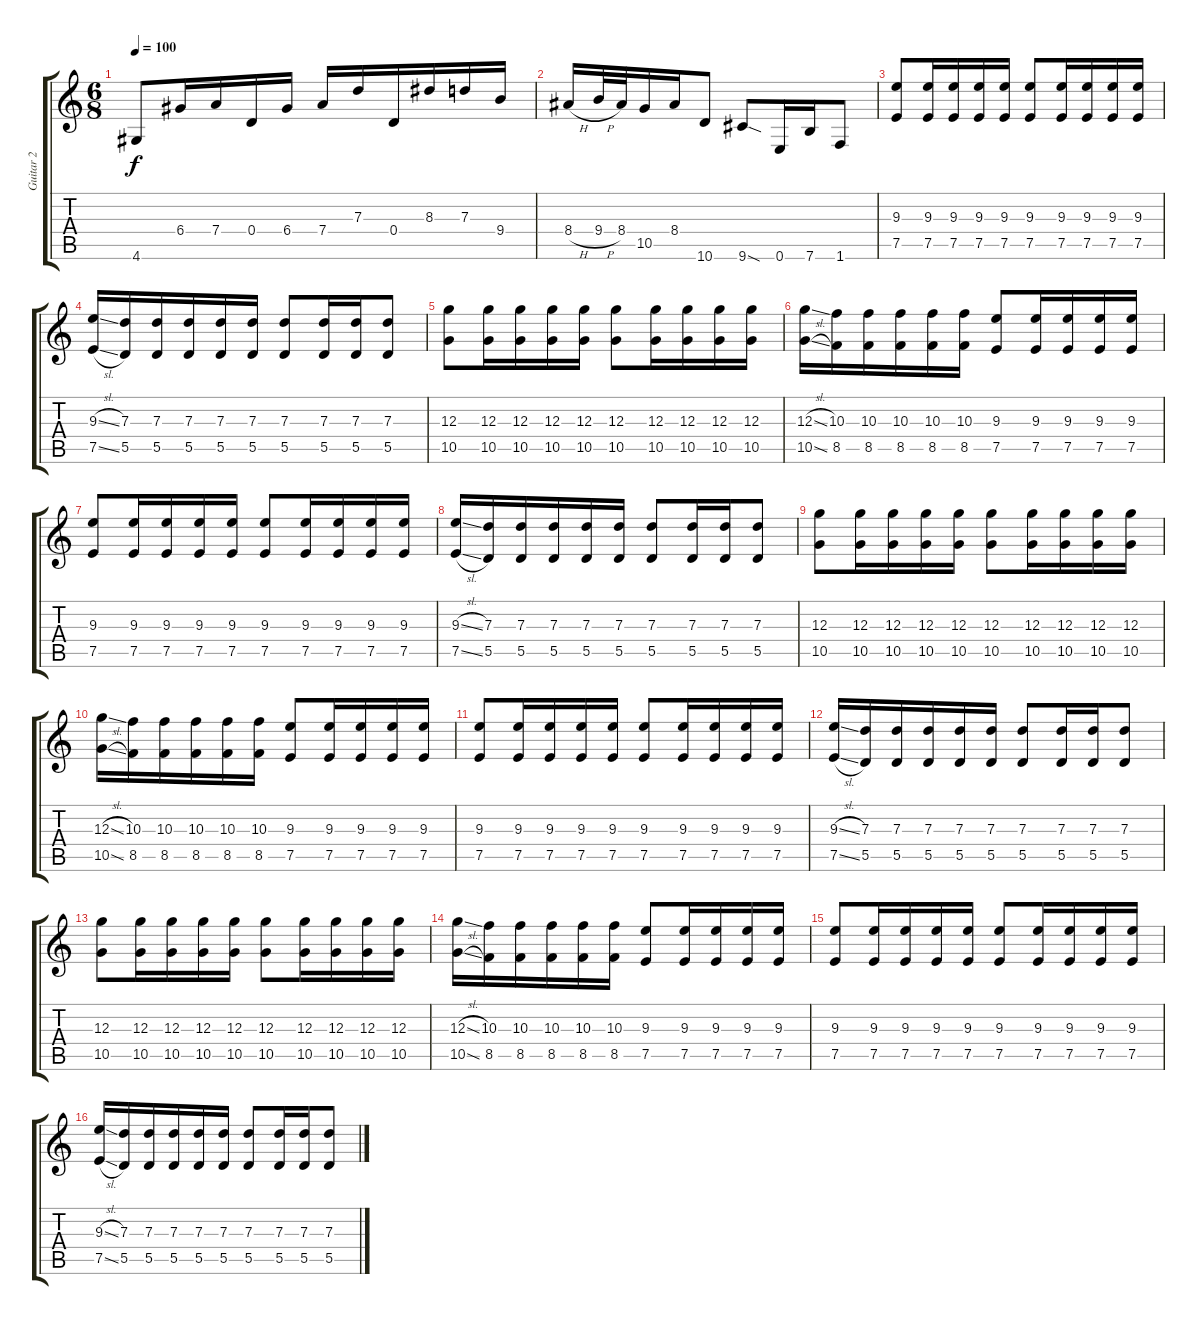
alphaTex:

\track ("Guitar 2" "Guitar 2") {instrument distortionguitar}
\staff {score tabs}
\tuning (E4 B3 G3 D3 A2 E2) {hide}
\ts (6 8)
\tempo 100
\clef g2
\ks c
4.6.8{dy f} 6.4.16 7.4.16 0.4.16 6.4.16 7.4.16 7.3.16 0.4.16 8.3.16 7.3.16 9.4.16 |
8.4{h}.16 9.4{h}.32 8.4.32 10.5.16 8.4.16 10.6.8 9.6{sod}.8{volume 9} 0.6.16{volume 13} 7.6.16 1.6.8 |
(9.3 7.5).8{volume 10 balance 8} (9.3 7.5).16 (9.3 7.5).16 (9.3 7.5).16 (9.3 7.5).16 (9.3 7.5).8 (9.3 7.5).16 (9.3 7.5).16 (9.3 7.5).16 (9.3 7.5).16 |
(9.3{sl} 7.5{sl}).16 (7.3 5.5).16 (7.3 5.5).16 (7.3 5.5).16 (7.3 5.5).16 (7.3 5.5).16 (7.3 5.5).8 (7.3 5.5).16 (7.3 5.5).16 (7.3 5.5).8 |
(12.3 10.5).8 (12.3 10.5).16 (12.3 10.5).16 (12.3 10.5).16 (12.3 10.5).16 (12.3 10.5).8 (12.3 10.5).16 (12.3 10.5).16 (12.3 10.5).16 (12.3 10.5).16 |
(12.3{sl} 10.5{sl}).16 (10.3 8.5).16 (10.3 8.5).16 (10.3 8.5).16 (10.3 8.5).16 (10.3 8.5).16 (9.3 7.5).8 (9.3 7.5).16 (9.3 7.5).16 (9.3 7.5).16 (9.3 7.5).16 |
(9.3 7.5).8 (9.3 7.5).16 (9.3 7.5).16 (9.3 7.5).16 (9.3 7.5).16 (9.3 7.5).8 (9.3 7.5).16 (9.3 7.5).16 (9.3 7.5).16 (9.3 7.5).16 |
(9.3{sl} 7.5{sl}).16 (7.3 5.5).16 (7.3 5.5).16 (7.3 5.5).16 (7.3 5.5).16 (7.3 5.5).16 (7.3 5.5).8 (7.3 5.5).16 (7.3 5.5).16 (7.3 5.5).8 |
(12.3 10.5).8 (12.3 10.5).16 (12.3 10.5).16 (12.3 10.5).16 (12.3 10.5).16 (12.3 10.5).8 (12.3 10.5).16 (12.3 10.5).16 (12.3 10.5).16 (12.3 10.5).16 |
(12.3{sl} 10.5{sl}).16 (10.3 8.5).16 (10.3 8.5).16 (10.3 8.5).16 (10.3 8.5).16 (10.3 8.5).16 (9.3 7.5).8 (9.3 7.5).16 (9.3 7.5).16 (9.3 7.5).16 (9.3 7.5).16 |
(9.3 7.5).8 (9.3 7.5).16 (9.3 7.5).16 (9.3 7.5).16 (9.3 7.5).16 (9.3 7.5).8 (9.3 7.5).16 (9.3 7.5).16 (9.3 7.5).16 (9.3 7.5).16 |
(9.3{sl} 7.5{sl}).16 (7.3 5.5).16 (7.3 5.5).16 (7.3 5.5).16 (7.3 5.5).16 (7.3 5.5).16 (7.3 5.5).8 (7.3 5.5).16 (7.3 5.5).16 (7.3 5.5).8 |
(12.3 10.5).8 (12.3 10.5).16 (12.3 10.5).16 (12.3 10.5).16 (12.3 10.5).16 (12.3 10.5).8 (12.3 10.5).16 (12.3 10.5).16 (12.3 10.5).16 (12.3 10.5).16 |
(12.3{sl} 10.5{sl}).16 (10.3 8.5).16 (10.3 8.5).16 (10.3 8.5).16 (10.3 8.5).16 (10.3 8.5).16 (9.3 7.5).8 (9.3 7.5).16 (9.3 7.5).16 (9.3 7.5).16 (9.3 7.5).16 |
(9.3 7.5).8 (9.3 7.5).16 (9.3 7.5).16 (9.3 7.5).16 (9.3 7.5).16 (9.3 7.5).8 (9.3 7.5).16 (9.3 7.5).16 (9.3 7.5).16 (9.3 7.5).16 |
(9.3{sl} 7.5{sl}).16 (7.3 5.5).16 (7.3 5.5).16 (7.3 5.5).16 (7.3 5.5).16 (7.3 5.5).16 (7.3 5.5).8 (7.3 5.5).16 (7.3 5.5).16 (7.3 5.5).8
